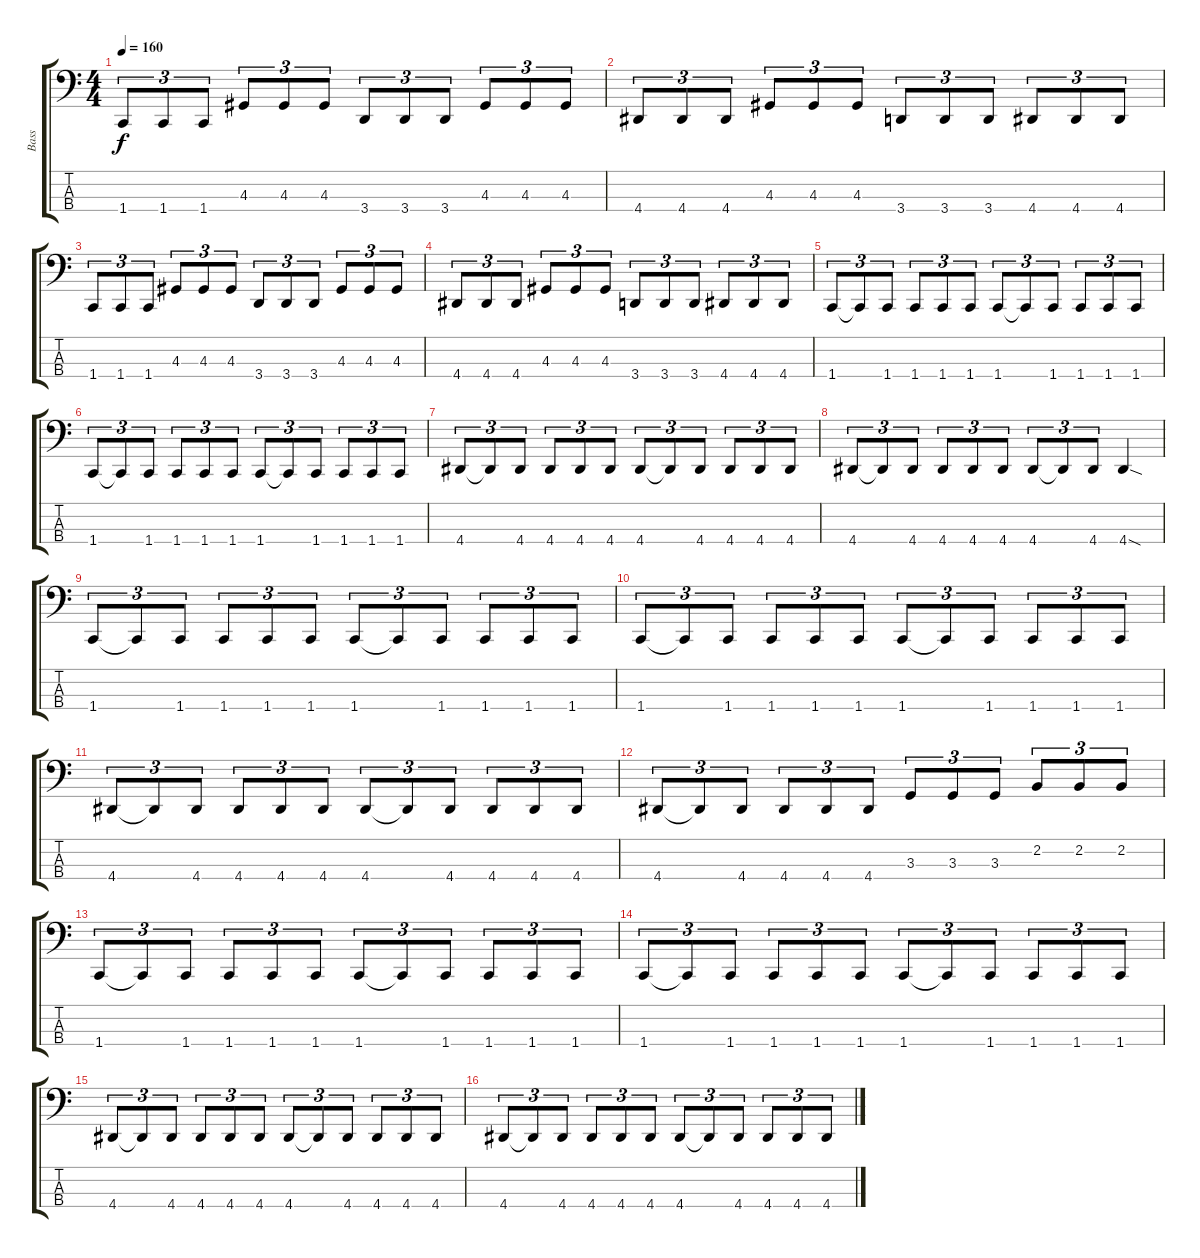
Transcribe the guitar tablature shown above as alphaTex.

\track ("Bass" "Bass") {instrument electricbasspick}
\staff {score tabs}
\tuning (D2 A1 E1 B0) {hide}
\ts (4 4)
\tempo 160
\clef f4
\ks c
1.4.8{tu (3 2) dy f} 1.4.8{tu (3 2)} 1.4.8{tu (3 2)} 4.3.8{tu (3 2)} 4.3.8{tu (3 2)} 4.3.8{tu (3 2)} 3.4.8{tu (3 2)} 3.4.8{tu (3 2)} 3.4.8{tu (3 2)} 4.3.8{tu (3 2)} 4.3.8{tu (3 2)} 4.3.8{tu (3 2)} |
4.4.8{tu (3 2)} 4.4.8{tu (3 2)} 4.4.8{tu (3 2)} 4.3.8{tu (3 2)} 4.3.8{tu (3 2)} 4.3.8{tu (3 2)} 3.4.8{tu (3 2)} 3.4.8{tu (3 2)} 3.4.8{tu (3 2)} 4.4.8{tu (3 2)} 4.4.8{tu (3 2)} 4.4.8{tu (3 2)} |
1.4.8{tu (3 2)} 1.4.8{tu (3 2)} 1.4.8{tu (3 2)} 4.3.8{tu (3 2)} 4.3.8{tu (3 2)} 4.3.8{tu (3 2)} 3.4.8{tu (3 2)} 3.4.8{tu (3 2)} 3.4.8{tu (3 2)} 4.3.8{tu (3 2)} 4.3.8{tu (3 2)} 4.3.8{tu (3 2)} |
4.4.8{tu (3 2)} 4.4.8{tu (3 2)} 4.4.8{tu (3 2)} 4.3.8{tu (3 2)} 4.3.8{tu (3 2)} 4.3.8{tu (3 2)} 3.4.8{tu (3 2)} 3.4.8{tu (3 2)} 3.4.8{tu (3 2)} 4.4.8{tu (3 2)} 4.4.8{tu (3 2)} 4.4.8{tu (3 2)} |
1.4.8{tu (3 2)} 1.4{t}.8{tu (3 2)} 1.4.8{tu (3 2)} 1.4.8{tu (3 2)} 1.4.8{tu (3 2)} 1.4.8{tu (3 2)} 1.4.8{tu (3 2)} 1.4{t}.8{tu (3 2)} 1.4.8{tu (3 2)} 1.4.8{tu (3 2)} 1.4.8{tu (3 2)} 1.4.8{tu (3 2)} |
1.4.8{tu (3 2)} 1.4{t}.8{tu (3 2)} 1.4.8{tu (3 2)} 1.4.8{tu (3 2)} 1.4.8{tu (3 2)} 1.4.8{tu (3 2)} 1.4.8{tu (3 2)} 1.4{t}.8{tu (3 2)} 1.4.8{tu (3 2)} 1.4.8{tu (3 2)} 1.4.8{tu (3 2)} 1.4.8{tu (3 2)} |
4.4.8{tu (3 2)} 4.4{t}.8{tu (3 2)} 4.4.8{tu (3 2)} 4.4.8{tu (3 2)} 4.4.8{tu (3 2)} 4.4.8{tu (3 2)} 4.4.8{tu (3 2)} 4.4{t}.8{tu (3 2)} 4.4.8{tu (3 2)} 4.4.8{tu (3 2)} 4.4.8{tu (3 2)} 4.4.8{tu (3 2)} |
4.4.8{tu (3 2)} 4.4{t}.8{tu (3 2)} 4.4.8{tu (3 2)} 4.4.8{tu (3 2)} 4.4.8{tu (3 2)} 4.4.8{tu (3 2)} 4.4.8{tu (3 2)} 4.4{t}.8{tu (3 2)} 4.4.8{tu (3 2)} 4.4{sod}.4 |
1.4.8{tu (3 2)} 1.4{t}.8{tu (3 2)} 1.4.8{tu (3 2)} 1.4.8{tu (3 2)} 1.4.8{tu (3 2)} 1.4.8{tu (3 2)} 1.4.8{tu (3 2)} 1.4{t}.8{tu (3 2)} 1.4.8{tu (3 2)} 1.4.8{tu (3 2)} 1.4.8{tu (3 2)} 1.4.8{tu (3 2)} |
1.4.8{tu (3 2)} 1.4{t}.8{tu (3 2)} 1.4.8{tu (3 2)} 1.4.8{tu (3 2)} 1.4.8{tu (3 2)} 1.4.8{tu (3 2)} 1.4.8{tu (3 2)} 1.4{t}.8{tu (3 2)} 1.4.8{tu (3 2)} 1.4.8{tu (3 2)} 1.4.8{tu (3 2)} 1.4.8{tu (3 2)} |
4.4.8{tu (3 2)} 4.4{t}.8{tu (3 2)} 4.4.8{tu (3 2)} 4.4.8{tu (3 2)} 4.4.8{tu (3 2)} 4.4.8{tu (3 2)} 4.4.8{tu (3 2)} 4.4{t}.8{tu (3 2)} 4.4.8{tu (3 2)} 4.4.8{tu (3 2)} 4.4.8{tu (3 2)} 4.4.8{tu (3 2)} |
4.4.8{tu (3 2)} 4.4{t}.8{tu (3 2)} 4.4.8{tu (3 2)} 4.4.8{tu (3 2)} 4.4.8{tu (3 2)} 4.4.8{tu (3 2)} 3.3.8{tu (3 2)} 3.3.8{tu (3 2)} 3.3.8{tu (3 2)} 2.2.8{tu (3 2)} 2.2.8{tu (3 2)} 2.2.8{tu (3 2)} |
1.4.8{tu (3 2)} 1.4{t}.8{tu (3 2)} 1.4.8{tu (3 2)} 1.4.8{tu (3 2)} 1.4.8{tu (3 2)} 1.4.8{tu (3 2)} 1.4.8{tu (3 2)} 1.4{t}.8{tu (3 2)} 1.4.8{tu (3 2)} 1.4.8{tu (3 2)} 1.4.8{tu (3 2)} 1.4.8{tu (3 2)} |
1.4.8{tu (3 2)} 1.4{t}.8{tu (3 2)} 1.4.8{tu (3 2)} 1.4.8{tu (3 2)} 1.4.8{tu (3 2)} 1.4.8{tu (3 2)} 1.4.8{tu (3 2)} 1.4{t}.8{tu (3 2)} 1.4.8{tu (3 2)} 1.4.8{tu (3 2)} 1.4.8{tu (3 2)} 1.4.8{tu (3 2)} |
4.4.8{tu (3 2)} 4.4{t}.8{tu (3 2)} 4.4.8{tu (3 2)} 4.4.8{tu (3 2)} 4.4.8{tu (3 2)} 4.4.8{tu (3 2)} 4.4.8{tu (3 2)} 4.4{t}.8{tu (3 2)} 4.4.8{tu (3 2)} 4.4.8{tu (3 2)} 4.4.8{tu (3 2)} 4.4.8{tu (3 2)} |
4.4.8{tu (3 2)} 4.4{t}.8{tu (3 2)} 4.4.8{tu (3 2)} 4.4.8{tu (3 2)} 4.4.8{tu (3 2)} 4.4.8{tu (3 2)} 4.4.8{tu (3 2)} 4.4{t}.8{tu (3 2)} 4.4.8{tu (3 2)} 4.4.8{tu (3 2)} 4.4.8{tu (3 2)} 4.4.8{tu (3 2)}
